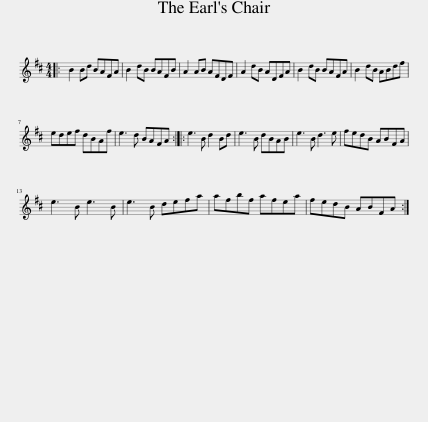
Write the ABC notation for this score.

X:1
L:1/8
M:4/4
I:linebreak $
K:D
V:1 treble
V:1
|: B2 Bd BAFA | B2 dB BAFB | A2 AB AFDF | A2 dB ADFA | B2 dB BAFA | %5
 B2 dB ABdf |$ edef dBAf | e3 d BAFA :: e3 B d2 Bd | e3 B dBAB | %10
 e3 B d3 e | fedB ABFA |$ e3 B e3 B | e3 B defa | afbf afea | %15
 fedB ABFA :| %16
